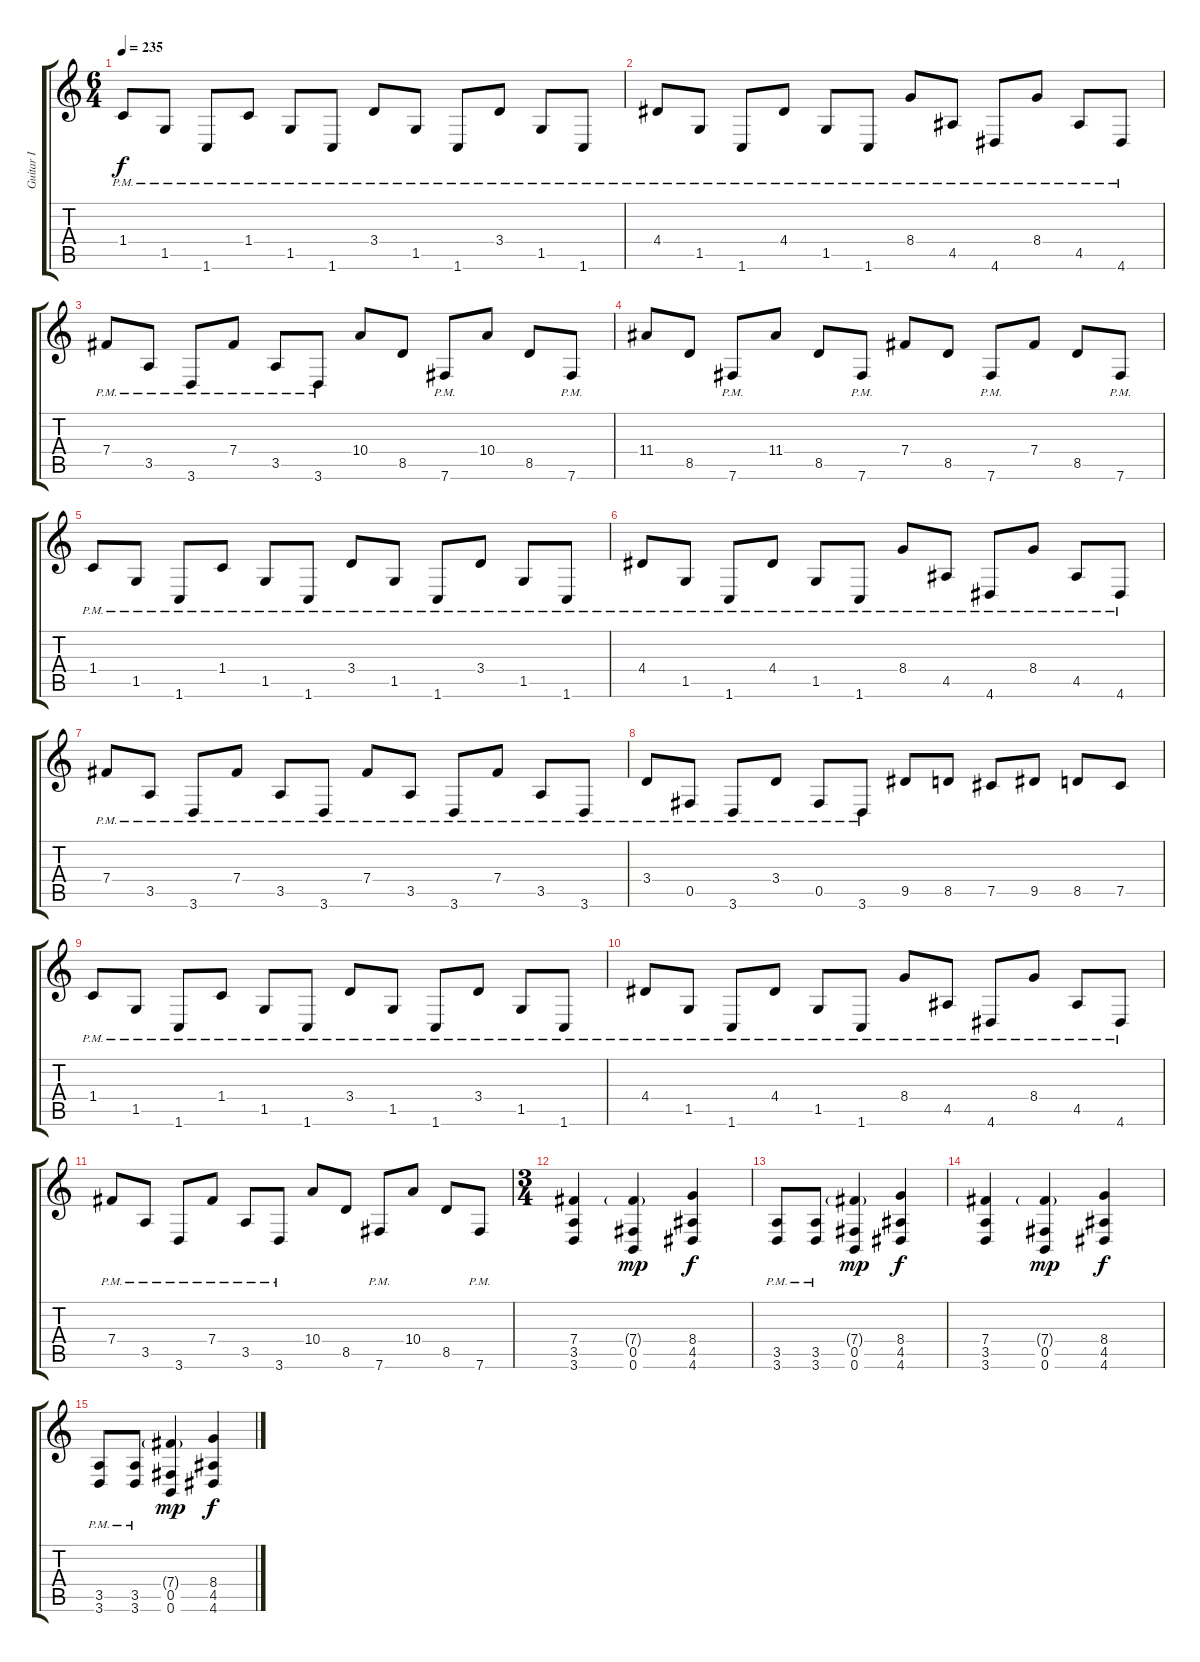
\track ("Guitar I" "Guitar I") {instrument distortionguitar}
\staff {score tabs}
\tuning (Db4 Ab3 E3 B2 Gb2 B1) {hide}
\ts (6 4)
\tempo 235
\clef g2
\ks c
1.4{pm}.8{dy f} 1.5{pm}.8 1.6{pm}.8 1.4{pm}.8 1.5{pm}.8 1.6{pm}.8 3.4{pm}.8 1.5{pm}.8 1.6{pm}.8 3.4{pm}.8 1.5{pm}.8 1.6{pm}.8 |
4.4{pm}.8 1.5{pm}.8 1.6{pm}.8 4.4{pm}.8 1.5{pm}.8 1.6{pm}.8 8.4{pm}.8 4.5{pm}.8 4.6{pm}.8 8.4{pm}.8 4.5{pm}.8 4.6{pm}.8 |
7.4{pm}.8 3.5{pm}.8 3.6{pm}.8 7.4{pm}.8 3.5{pm}.8 3.6{pm}.8 10.4.8 8.5.8 7.6{pm}.8 10.4.8 8.5.8 7.6{pm}.8 |
11.4.8 8.5.8 7.6{pm}.8 11.4.8 8.5.8 7.6{pm}.8 7.4.8 8.5.8 7.6{pm}.8 7.4.8 8.5.8 7.6{pm}.8 |
1.4{pm}.8 1.5{pm}.8 1.6{pm}.8 1.4{pm}.8 1.5{pm}.8 1.6{pm}.8 3.4{pm}.8 1.5{pm}.8 1.6{pm}.8 3.4{pm}.8 1.5{pm}.8 1.6{pm}.8 |
4.4{pm}.8 1.5{pm}.8 1.6{pm}.8 4.4{pm}.8 1.5{pm}.8 1.6{pm}.8 8.4{pm}.8 4.5{pm}.8 4.6{pm}.8 8.4{pm}.8 4.5{pm}.8 4.6{pm}.8 |
7.4{pm}.8 3.5{pm}.8 3.6{pm}.8 7.4{pm}.8 3.5{pm}.8 3.6{pm}.8 7.4{pm}.8 3.5{pm}.8 3.6{pm}.8 7.4{pm}.8 3.5{pm}.8 3.6{pm}.8 |
3.4{pm}.8 0.5{pm}.8 3.6{pm}.8 3.4{pm}.8 0.5{pm}.8 3.6{pm}.8 9.5.8 8.5.8 7.5.8 9.5.8 8.5.8 7.5.8 |
1.4{pm}.8 1.5{pm}.8 1.6{pm}.8 1.4{pm}.8 1.5{pm}.8 1.6{pm}.8 3.4{pm}.8 1.5{pm}.8 1.6{pm}.8 3.4{pm}.8 1.5{pm}.8 1.6{pm}.8 |
4.4{pm}.8 1.5{pm}.8 1.6{pm}.8 4.4{pm}.8 1.5{pm}.8 1.6{pm}.8 8.4{pm}.8 4.5{pm}.8 4.6{pm}.8 8.4{pm}.8 4.5{pm}.8 4.6{pm}.8 |
7.4{pm}.8 3.5{pm}.8 3.6{pm}.8 7.4{pm}.8 3.5{pm}.8 3.6{pm}.8 10.4.8 8.5.8 7.6{pm}.8 10.4.8 8.5.8 7.6{pm}.8 |
\ts (3 4)
(7.4 3.5 3.6).4 (7.4{g} 0.5 0.6).4{dy mp} (8.4 4.5 4.6).4{dy f} |
(3.5{pm} 3.6{pm}).8 (3.5{pm} 3.6{pm}).8 (7.4{g} 0.5 0.6).4{dy mp} (8.4 4.5 4.6).4{dy f} |
(7.4 3.5 3.6).4 (7.4{g} 0.5 0.6).4{dy mp} (8.4 4.5 4.6).4{dy f} |
(3.5{pm} 3.6{pm}).8 (3.5{pm} 3.6{pm}).8 (7.4{g} 0.5 0.6).4{dy mp} (8.4 4.5 4.6).4{dy f}
